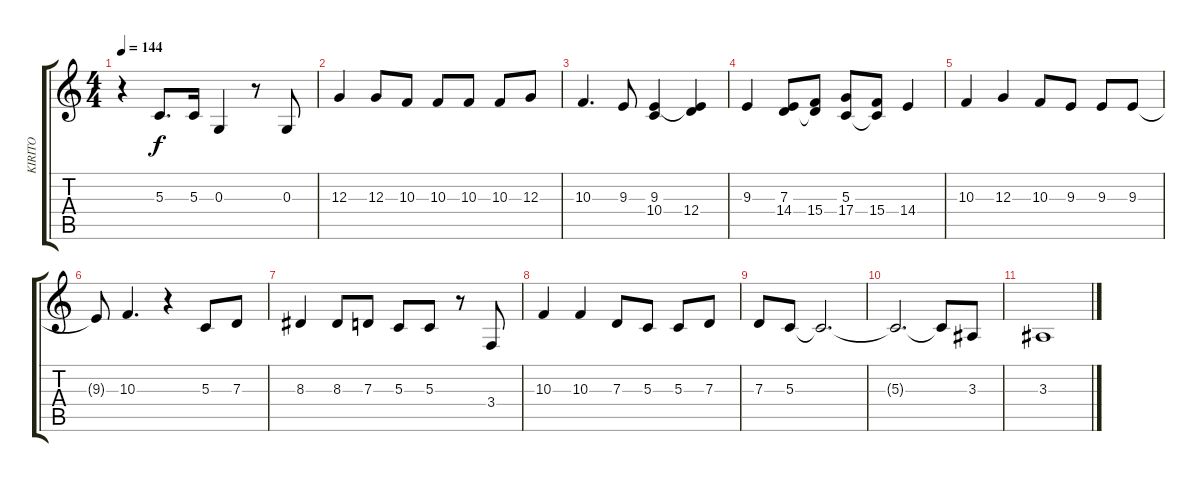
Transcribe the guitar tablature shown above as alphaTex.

\track ("KIRITO" "KIRITO") {instrument lead6voice}
\staff {score tabs}
\tuning (E4 B3 G3 D3 A2 E2) {hide}
\ts (4 4)
\tempo 144
\clef g2
\ks c
r.4{dy f} 5.3.8{d} 5.3.16 0.3.4 r.8 0.3.8 |
12.3.4 12.3.8 10.3.8 10.3.8 10.3.8 10.3.8 12.3.8 |
10.3.4{d} 9.3.8 (9.3 10.4).4 (9.3{t} 12.4).4 |
9.3.4 (7.3 14.4).8 (7.3{t} 15.4).8 (5.3 17.4).8 (5.3{t} 15.4).8 14.4.4 |
10.3.4 12.3.4 10.3.8 9.3.8 9.3.8 9.3.8 |
9.3{t}.8 10.3.4{d} r.4 5.3.8 7.3.8 |
8.3.4 8.3.8 7.3.8 5.3.8 5.3.8 r.8 3.4.8 |
10.3.4 10.3.4 7.3.8 5.3.8 5.3.8 7.3.8 |
7.3.8 5.3.8 5.3{t}.2{d} |
5.3{t}.2{d} 5.3{t}.8 3.3.8 |
3.3.1
